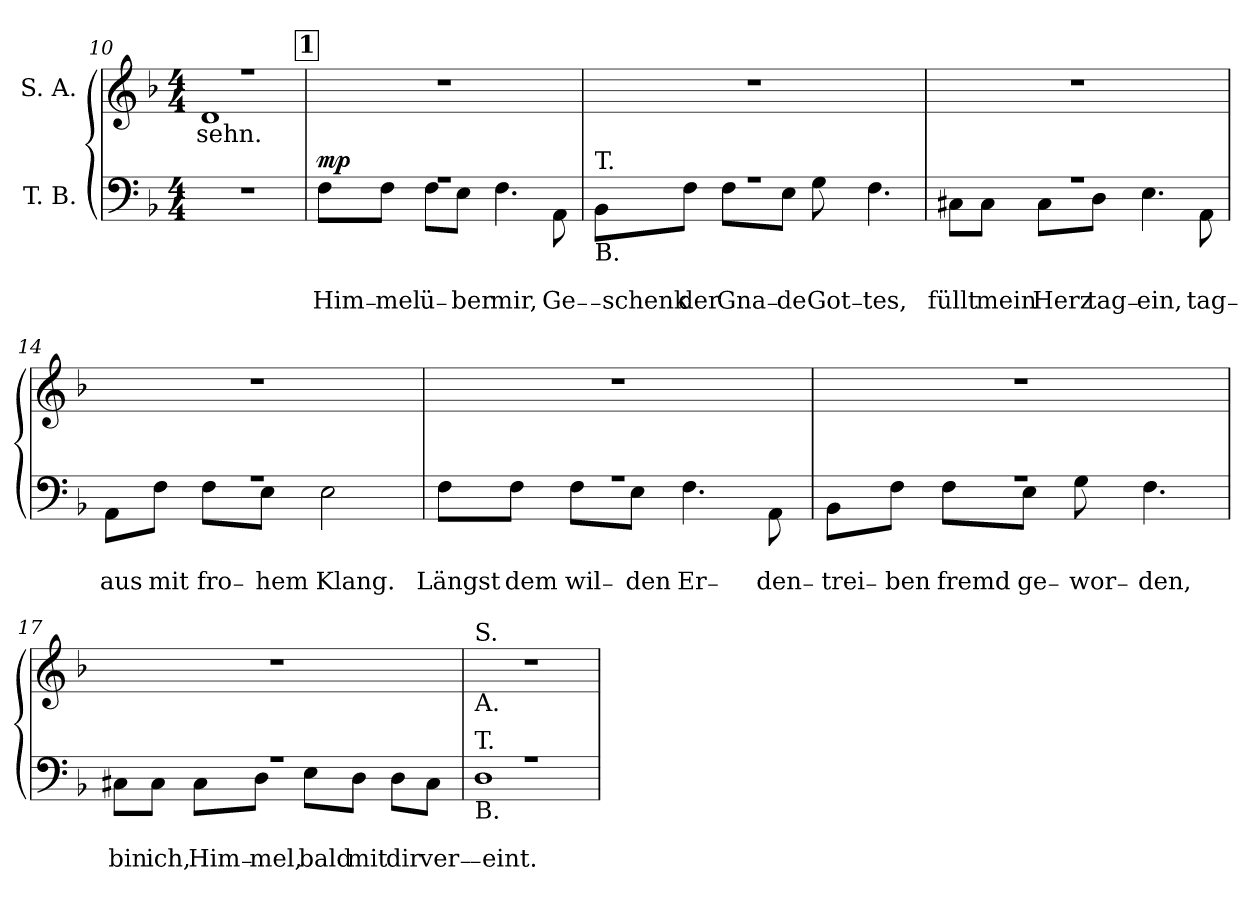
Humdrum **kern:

**kern	**text	**text	**dynam	**kern	**text
*part2	*part2	*part2	*part2	*part1	*part1
*staff2	*staff2	*staff2	*staff2	*staff1	*staff1
*I"T. B.	*	*	*	*I"S. A.	*
*clefF4	*	*	*	*clefG2	*
*k[b-]	*	*	*	*k[b-]	*
*d:	*	*	*	*d:	*
*M4/4	*	*	*	*M4/4	*
=10	=10	=10	=10	=10	=10
*	*	*	*	*^	*
!	!	!	!	!	!	!LO:LY:b
1r	.	.	.	1rff	1d	sehn.
*	*	*	*	*v	*v	*
!!LO:REH:place=s1:a:B:fs=10.5:t=1
=11	=11	=11	=11	=11	=11
*^	*	*	*	*	*
*	*	*	*	*	*^	*
!	!	!	!LO:LY:b	!LO:DY:b	!	!	!
*	*	*	*	*	*v	*v	*
1rA	8F\L	.	Him₋	mp	1r	.
!	!	!	!LO:LY:b	!	!	!
.	8F\J	.	mel	.	.	.
!	!	!	!LO:LY:b	!	!	!
.	8F\L	.	ü₋	.	.	.
!	!	!	!LO:LY:b	!	!	!
.	8E\J	.	ber	.	.	.
!	!	!	!LO:LY:b	!	!	!
.	4.F\	.	mir,	.	.	.
!	!	!	!LO:LY:b	!	!	!
.	8AA\	.	Ge₋	.	.	.
!!LO:LB:g=z
=12	=12	=12	=12	=12	=12	=12
!LO:TX:a:t=T.	!	!	!	!	!	!
!LO:TX:b:t=B.	!	!	!	!	!	!
!	!	!	!LO:LY:b	!	!	!
1rA	8BB-\L	.	₋schenk	.	1r	.
!	!	!	!LO:LY:b	!	!	!
.	8F\J	.	der	.	.	.
!	!	!	!LO:LY:b	!	!	!
.	8F\L	.	Gna₋	.	.	.
!	!	!	!LO:LY:b	!	!	!
.	8E\J	.	de	.	.	.
!	!	!	!LO:LY:b	!	!	!
.	8G\	.	Got₋	.	.	.
!	!	!	!LO:LY:b	!	!	!
.	4.F\	.	tes,	.	.	.
=13	=13	=13	=13	=13	=13	=13
!	!	!	!LO:LY:b	!	!	!
1rA	8C#X\L	.	füllt	.	1r	.
!	!	!	!LO:LY:b	!	!	!
.	8C#\J	.	mein	.	.	.
!	!	!	!LO:LY:b	!	!	!
.	8C#\L	.	Herz	.	.	.
!	!	!	!LO:LY:b	!	!	!
.	8D\J	.	tag₋	.	.	.
!	!	!	!LO:LY:b	!	!	!
.	4.E\	.	ein,	.	.	.
!	!	!	!LO:LY:b	!	!	!
.	8AA\	.	tag₋	.	.	.
=14	=14	=14	=14	=14	=14	=14
!	!	!	!LO:LY:b	!	!	!
1rA	8AA\L	.	aus	.	1r	.
!	!	!	!LO:LY:b	!	!	!
.	8F\J	.	mit	.	.	.
!	!	!	!LO:LY:b	!	!	!
.	8F\L	.	fro₋	.	.	.
!	!	!	!LO:LY:b	!	!	!
.	8E\J	.	hem	.	.	.
!	!	!	!LO:LY:b	!	!	!
.	2E\	.	Klang.	.	.	.
!!LO:LB:g=z
=15	=15	=15	=15	=15	=15	=15
!	!	!	!LO:LY:b	!	!	!
1rA	8F\L	.	Längst	.	1r	.
!	!	!	!LO:LY:b	!	!	!
.	8F\J	.	dem	.	.	.
!	!	!	!LO:LY:b	!	!	!
.	8F\L	.	wil₋	.	.	.
!	!	!	!LO:LY:b	!	!	!
.	8E\J	.	den	.	.	.
!	!	!	!LO:LY:b	!	!	!
.	4.F\	.	Er₋	.	.	.
!	!	!	!LO:LY:b	!	!	!
.	8AA\	.	den₋	.	.	.
=16	=16	=16	=16	=16	=16	=16
!	!	!	!LO:LY:b	!	!	!
1rA	8BB-\L	.	trei₋	.	1r	.
!	!	!	!LO:LY:b	!	!	!
.	8F\J	.	ben	.	.	.
!	!	!	!LO:LY:b	!	!	!
.	8F\L	.	fremd	.	.	.
!	!	!	!LO:LY:b	!	!	!
.	8E\J	.	ge₋	.	.	.
!	!	!	!LO:LY:b	!	!	!
.	8G\	.	wor₋	.	.	.
!	!	!	!LO:LY:b	!	!	!
.	4.F\	.	den,	.	.	.
=17	=17	=17	=17	=17	=17	=17
!	!	!	!LO:LY:b	!	!	!
1rA	8C#X\L	.	bin	.	1r	.
!	!	!	!LO:LY:b	!	!	!
.	8C#\J	.	ich,	.	.	.
!	!	!	!LO:LY:b	!	!	!
.	8C#\L	.	Him₋	.	.	.
!	!	!	!LO:LY:b	!	!	!
.	8D\J	.	mel,	.	.	.
!	!	!	!LO:LY:b	!	!	!
.	8E\L	.	bald	.	.	.
!	!	!	!LO:LY:b	!	!	!
.	8D\J	.	mit	.	.	.
!	!	!	!LO:LY:b	!	!	!
.	8D\L	.	dir	.	.	.
!	!	!	!LO:LY:b	!	!	!
.	8C#\J	.	ver₋	.	.	.
!!LO:LB:g=z
=18	=18	=18	=18	=18	=18	=18
!	!	!	!	!	!LO:TX:a:t=S.	!
!	!	!	!	!	!LO:TX:b:t=A.	!
!LO:TX:a:t=T.	!	!	!	!	!	!
!LO:TX:b:t=B.	!	!	!	!	!	!
!	!	!	!LO:LY:b	!	!	!
1rA	1D	.	₋eint.	.	1r	.
*v	*v	*	*	*	*	*
=	=	=	=	=	=
*-	*-	*-	*-	*-	*-
